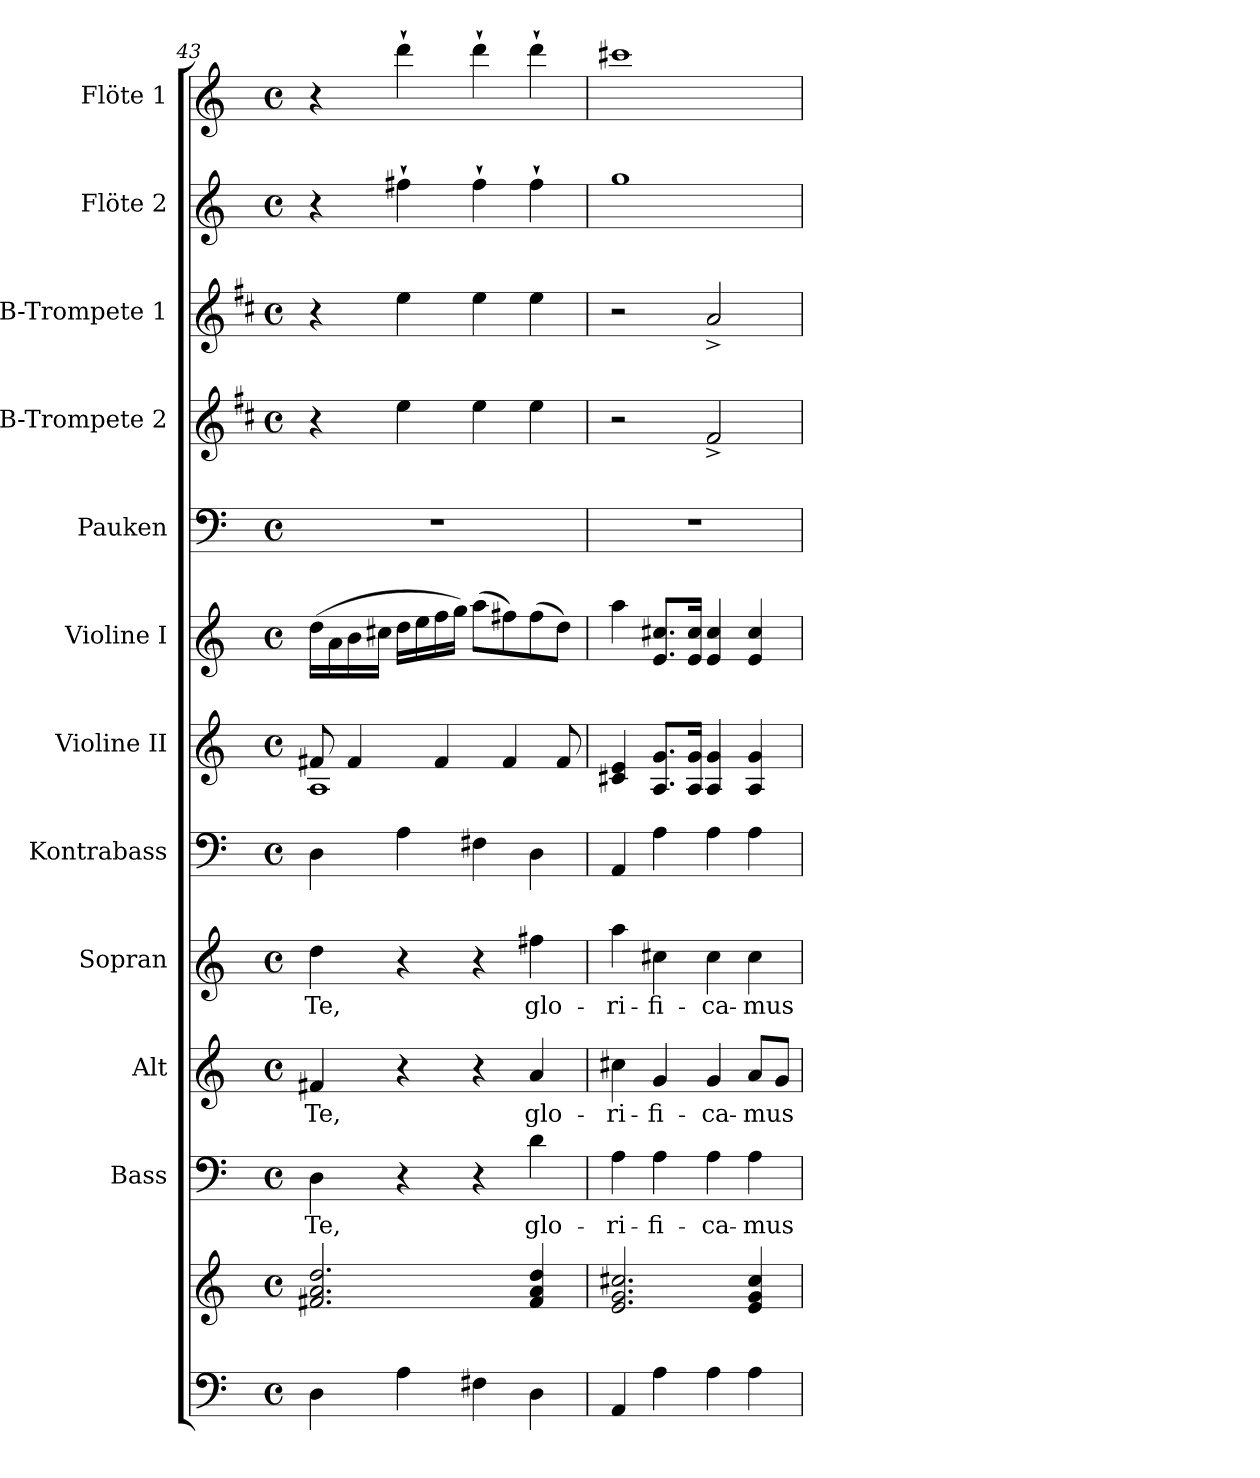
**kern	**kern	**kern	**text	**kern	**text	**kern	**text	**kern	**kern	**kern	**kern	**kern	**kern	**kern	**kern
*part12	*part12	*part11	*part11	*part10	*part10	*part9	*part9	*part8	*part7	*part6	*part5	*part4	*part3	*part2	*part1
*staff13	*staff12	*staff11	*staff11	*staff10	*staff10	*staff9	*staff9	*staff8	*staff7	*staff6	*staff5	*staff4	*staff3	*staff2	*staff1
*	*	*I"Bass	*	*I"Alt	*	*I"Sopran	*	*I"Kontrabass	*I"Violine II	*I"Violine I	*I"Pauken	*I"B-Trompete 2	*I"B-Trompete 1	*I"Flöte 2	*I"Flöte 1
*	*	*I'B.	*	*I'A.	*	*I'S.	*	*I'Kb.	*I'Vl. II	*I'Vl. I	*I'Pk.	*I'B Trp. 2	*I'B Trp. 1	*I'Fl. 2	*I'Fl. 1
!!LO:PB:g=z
*clefF4	*clefG2	*clefF4	*	*clefG2	*	*clefG2	*	*clefF4	*clefG2	*clefG2	*clefF4	*clefG2	*clefG2	*clefG2	*clefG2
*	*	*	*	*	*	*	*	*ITrd7c12	*	*	*	*ITrd1c2	*ITrd1c2	*	*
*k[]	*k[]	*k[]	*	*k[]	*	*k[]	*	*k[]	*k[]	*k[]	*k[]	*k[]	*k[]	*k[]	*k[]
*C:	*C:	*C:	*	*C:	*	*C:	*	*C:	*C:	*C:	*C:	*C:	*C:	*C:	*C:
*M4/4	*M4/4	*M4/4	*	*M4/4	*	*M4/4	*	*M4/4	*M4/4	*M4/4	*M4/4	*M4/4	*M4/4	*M4/4	*M4/4
*met(c)	*met(c)	*met(c)	*	*met(c)	*	*met(c)	*	*met(c)	*met(c)	*met(c)	*met(c)	*met(c)	*met(c)	*met(c)	*met(c)
=43	=43	=43	=43	=43	=43	=43	=43	=43	=43	=43	=43	=43	=43	=43	=43
!	!	!	!LO:LY:b	!	!LO:LY:b	!	!LO:LY:b	!	!	!	!	!	!	!	!
*	*	*	*	*	*	*	*	*	*^	*	*	*	*	*	*
4D\	2.f#X/ 2.a/ 2.dd/	4D\	Te,	4f#X/	Te,	4dd\	Te,	4DD\	8f#X/	1A	(>16dd\LL	1r	4r	4r	4r	4r
.	.	.	.	.	.	.	.	.	.	.	16a\	.	.	.	.	.
.	.	.	.	.	.	.	.	.	4f#/	.	16b\	.	.	.	.	.
.	.	.	.	.	.	.	.	.	.	.	16cc#X\JJ	.	.	.	.	.
4A\	.	4r	.	4r	.	4r	.	4AA\	.	.	16dd\LL	.	4dd\	4dd\	4ff#X`>\	4ddd`>\
.	.	.	.	.	.	.	.	.	.	.	16ee\	.	.	.	.	.
.	.	.	.	.	.	.	.	.	4f#/	.	16ff\	.	.	.	.	.
.	.	.	.	.	.	.	.	.	.	.	16gg\JJ)	.	.	.	.	.
4F#X\	.	4r	.	4r	.	4r	.	4FF#X\	.	.	(>8aa\L	.	4dd\	4dd\	4ff#`>\	4ddd`>\
.	.	.	.	.	.	.	.	.	4f#/	.	8ff#X\)	.	.	.	.	.
!	!	!	!LO:LY:b	!	!LO:LY:b	!	!LO:LY:b	!	!	!	!	!	!	!	!	!
4D\	4f#/ 4a/ 4dd/	4d\	glo-	4a/	glo-	4ff#X\	glo-	4DD\	.	.	(>8ff#\	.	4dd\	4dd\	4ff#`>\	4ddd`>\
.	.	.	.	.	.	.	.	.	8f#/	.	8dd\J)	.	.	.	.	.
*	*	*	*	*	*	*	*	*	*v	*v	*	*	*	*	*	*
=44	=44	=44	=44	=44	=44	=44	=44	=44	=44	=44	=44	=44	=44	=44	=44
!	!	!	!LO:LY:b	!	!LO:LY:b	!	!LO:LY:b	!	!	!	!	!	!	!	!
4AA/	2.e/ 2.g/ 2.cc#X/	4A\	-ri-	4cc#X\	-ri-	4aa\	-ri-	4AAA/	4c#X/ 4e/	4aa\	1r	2r	2r	1gg	1ccc#X
!	!	!	!LO:LY:b	!	!LO:LY:b	!	!LO:LY:b	!	!	!	!	!	!	!	!
4A\	.	4A\	-fi-	4g/	-fi-	4cc#X\	-fi-	4AA\	8.A/ 8.g/L	8.e/ 8.cc#X/L	.	.	.	.	.
.	.	.	.	.	.	.	.	.	16A/ 16g/Jk	16e/ 16cc#/Jk	.	.	.	.	.
!	!	!	!LO:LY:b	!	!LO:LY:b	!	!LO:LY:b	!	!	!	!	!	!	!	!
4A\	.	4A\	-ca-	4g/	-ca-	4cc#\	-ca-	4AA\	4A/ 4g/	4e/ 4cc#/	.	2e^</	2g^</	.	.
!	!	!	!LO:LY:b	!	!LO:LY:b	!	!LO:LY:b	!	!	!	!	!	!	!	!
4A\	4e/ 4g/ 4cc#/	4A\	-mus	8a/L	-mus	4cc#\	-mus	4AA\	4A/ 4g/	4e/ 4cc#/	.	.	.	.	.
.	.	.	.	8g/J	.	.	.	.	.	.	.	.	.	.	.
=	=	=	=	=	=	=	=	=	=	=	=	=	=	=	=
*-	*-	*-	*-	*-	*-	*-	*-	*-	*-	*-	*-	*-	*-	*-	*-
